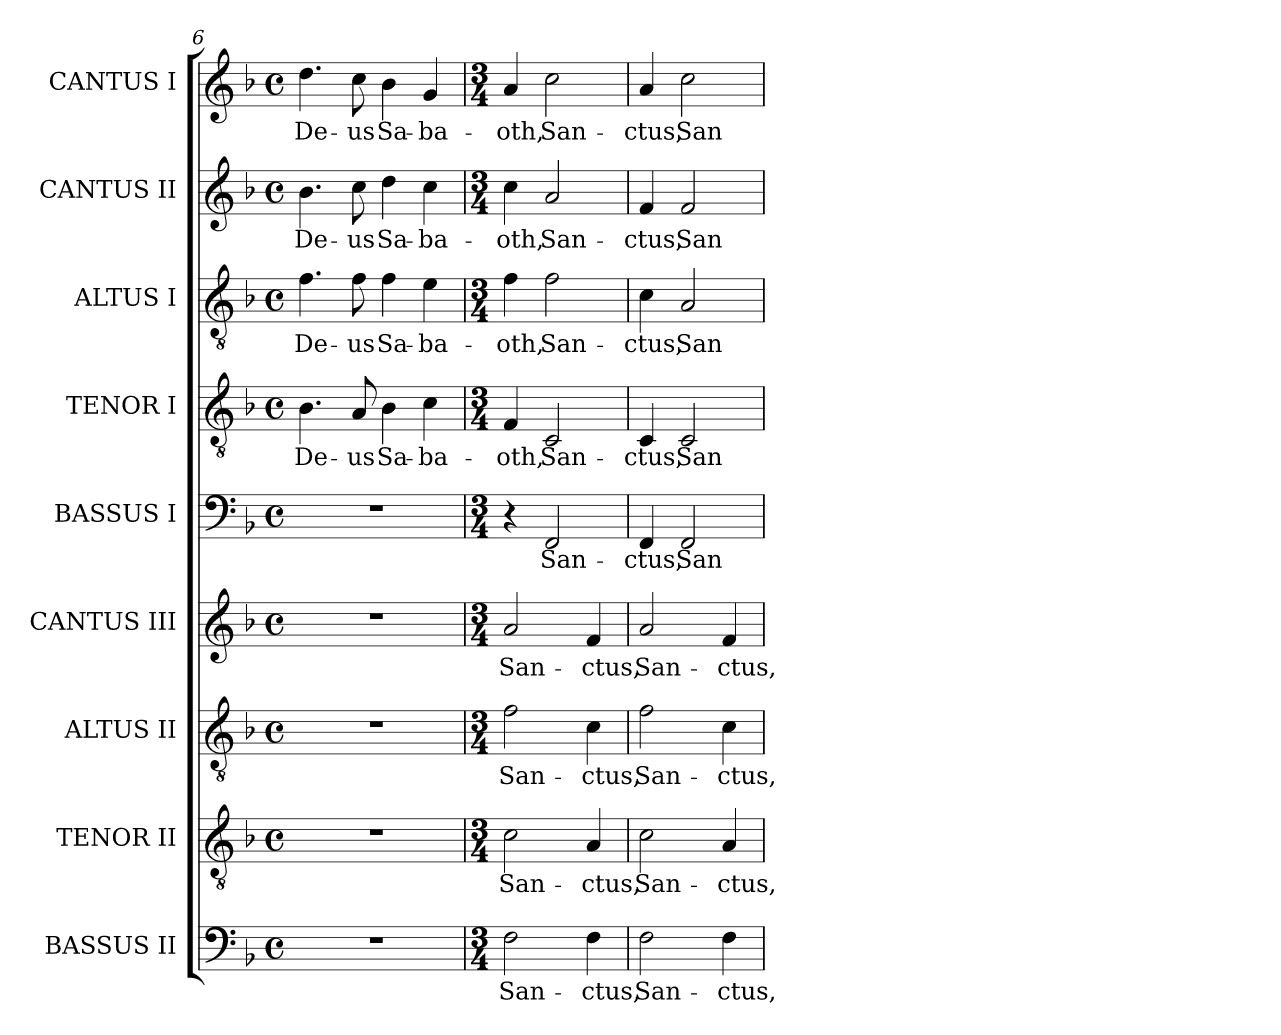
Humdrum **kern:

**kern	**text	**kern	**text	**kern	**text	**kern	**text	**kern	**text	**kern	**text	**kern	**text	**kern	**text	**kern	**text
*part9	*part9	*part8	*part8	*part7	*part7	*part6	*part6	*part5	*part5	*part4	*part4	*part3	*part3	*part2	*part2	*part1	*part1
*staff9	*staff9	*staff8	*staff8	*staff7	*staff7	*staff6	*staff6	*staff5	*staff5	*staff4	*staff4	*staff3	*staff3	*staff2	*staff2	*staff1	*staff1
*I"BASSUS II	*	*I"TENOR II	*	*I"ALTUS II	*	*I"CANTUS III	*	*I"BASSUS I	*	*I"TENOR I	*	*I"ALTUS I	*	*I"CANTUS II	*	*I"CANTUS I	*
*I'B. II	*	*I'T. II	*	*I'A. II	*	*I'C. III	*	*I'B. I	*	*I'T. I	*	*I'A. I	*	*I'C. II	*	*I'C. I	*
*clefF4	*	*clefGv2	*	*clefGv2	*	*clefG2	*	*clefF4	*	*clefGv2	*	*clefGv2	*	*clefG2	*	*clefG2	*
*	*	*ITrd7c12	*	*ITrd7c12	*	*	*	*	*	*ITrd7c12	*	*ITrd7c12	*	*	*	*	*
*k[b-]	*	*k[b-]	*	*k[b-]	*	*k[b-]	*	*k[b-]	*	*k[b-]	*	*k[b-]	*	*k[b-]	*	*k[b-]	*
*F:	*	*F:	*	*F:	*	*F:	*	*F:	*	*F:	*	*F:	*	*F:	*	*F:	*
*M4/4	*	*M4/4	*	*M4/4	*	*M4/4	*	*M4/4	*	*M4/4	*	*M4/4	*	*M4/4	*	*M4/4	*
*met(c)	*	*met(c)	*	*met(c)	*	*met(c)	*	*met(c)	*	*met(c)	*	*met(c)	*	*met(c)	*	*met(c)	*
=6	=6	=6	=6	=6	=6	=6	=6	=6	=6	=6	=6	=6	=6	=6	=6	=6	=6
!	!	!	!	!	!	!	!	!	!	!	!LO:LY:b:color=#000000	!	!	!	!	!	!
!	!	!	!	!	!	!	!	!	!	!	!	!	!LO:LY:b:color=#000000	!	!	!	!
!	!	!	!	!	!	!	!	!	!	!	!	!	!	!	!LO:LY:b:color=#000000	!	!
!	!	!	!	!	!	!	!	!	!	!	!	!	!	!	!	!	!LO:LY:b:color=#000000
1r	.	1r	.	1r	.	1r	.	1r	.	4.BB-i\	De-	4.Fi\	De-	4.b-i\	De-	4.ddi\	De-
!	!	!	!	!	!	!	!	!	!	!	!LO:LY:b:color=#000000	!	!	!	!	!	!
!	!	!	!	!	!	!	!	!	!	!	!	!	!LO:LY:b:color=#000000	!	!	!	!
!	!	!	!	!	!	!	!	!	!	!	!	!	!	!	!LO:LY:b:color=#000000	!	!
!	!	!	!	!	!	!	!	!	!	!	!	!	!	!	!	!	!LO:LY:b:color=#000000
.	.	.	.	.	.	.	.	.	.	8AAi/	-us	8Fi\	-us	8cci\	-us	8cci\	-us
!	!	!	!	!	!	!	!	!	!	!	!LO:LY:b:color=#000000	!	!	!	!	!	!
!	!	!	!	!	!	!	!	!	!	!	!	!	!LO:LY:b:color=#000000	!	!	!	!
!	!	!	!	!	!	!	!	!	!	!	!	!	!	!	!LO:LY:b:color=#000000	!	!
!	!	!	!	!	!	!	!	!	!	!	!	!	!	!	!	!	!LO:LY:b:color=#000000
.	.	.	.	.	.	.	.	.	.	4BB-i\	Sa-	4Fi\	Sa-	4ddi\	Sa-	4b-i\	Sa-
!	!	!	!	!	!	!	!	!	!	!	!LO:LY:b:color=#000000	!	!	!	!	!	!
!	!	!	!	!	!	!	!	!	!	!	!	!	!LO:LY:b:color=#000000	!	!	!	!
!	!	!	!	!	!	!	!	!	!	!	!	!	!	!	!LO:LY:b:color=#000000	!	!
!	!	!	!	!	!	!	!	!	!	!	!	!	!	!	!	!	!LO:LY:b:color=#000000
.	.	.	.	.	.	.	.	.	.	4Ci\	-ba-	4Ei\	-ba-	4cci\	-ba-	4gi/	-ba-
=7	=7	=7	=7	=7	=7	=7	=7	=7	=7	=7	=7	=7	=7	=7	=7	=7	=7
*M3/4	*	*M3/4	*	*M3/4	*	*M3/4	*	*M3/4	*	*M3/4	*	*M3/4	*	*M3/4	*	*M3/4	*
!	!LO:LY:b:color=#000000	!	!	!	!	!	!	!	!	!	!	!	!	!	!	!	!
!	!	!	!LO:LY:b:color=#000000	!	!	!	!	!	!	!	!	!	!	!	!	!	!
!	!	!	!	!	!LO:LY:b:color=#000000	!	!	!	!	!	!	!	!	!	!	!	!
!	!	!	!	!	!	!	!LO:LY:b:color=#000000	!	!	!	!	!	!	!	!	!	!
!	!	!	!	!	!	!	!	!	!	!	!LO:LY:b:color=#000000	!	!	!	!	!	!
!	!	!	!	!	!	!	!	!	!	!	!	!	!LO:LY:b:color=#000000	!	!	!	!
!	!	!	!	!	!	!	!	!	!	!	!	!	!	!	!LO:LY:b:color=#000000	!	!
!	!	!	!	!	!	!	!	!	!	!	!	!	!	!	!	!	!LO:LY:b:color=#000000
2Fi\	San-	2Ci\	San-	2Fi\	San-	2ai/	San-	4r	.	4FFi/	-oth,	4Fi\	-oth,	4cci\	-oth,	4ai/	-oth,
!	!	!	!	!	!	!	!	!	!LO:LY:b:color=#000000	!	!	!	!	!	!	!	!
!	!	!	!	!	!	!	!	!	!	!	!LO:LY:b:color=#000000	!	!	!	!	!	!
!	!	!	!	!	!	!	!	!	!	!	!	!	!LO:LY:b:color=#000000	!	!	!	!
!	!	!	!	!	!	!	!	!	!	!	!	!	!	!	!LO:LY:b:color=#000000	!	!
!	!	!	!	!	!	!	!	!	!	!	!	!	!	!	!	!	!LO:LY:b:color=#000000
.	.	.	.	.	.	.	.	2FFi/	San-	2CCi/	San-	2Fi\	San-	2ai/	San-	2cci\	San-
!	!LO:LY:b:color=#000000	!	!	!	!	!	!	!	!	!	!	!	!	!	!	!	!
!	!	!	!LO:LY:b:color=#000000	!	!	!	!	!	!	!	!	!	!	!	!	!	!
!	!	!	!	!	!LO:LY:b:color=#000000	!	!	!	!	!	!	!	!	!	!	!	!
!	!	!	!	!	!	!	!LO:LY:b:color=#000000	!	!	!	!	!	!	!	!	!	!
4Fi\	-ctus,	4AAi/	-ctus,	4Ci\	-ctus,	4fi/	-ctus,	.	.	.	.	.	.	.	.	.	.
!!LO:PB:g=z
=8	=8	=8	=8	=8	=8	=8	=8	=8	=8	=8	=8	=8	=8	=8	=8	=8	=8
!	!LO:LY:b:color=#000000	!	!	!	!	!	!	!	!	!	!	!	!	!	!	!	!
!	!	!	!LO:LY:b:color=#000000	!	!	!	!	!	!	!	!	!	!	!	!	!	!
!	!	!	!	!	!LO:LY:b:color=#000000	!	!	!	!	!	!	!	!	!	!	!	!
!	!	!	!	!	!	!	!LO:LY:b:color=#000000	!	!	!	!	!	!	!	!	!	!
!	!	!	!	!	!	!	!	!	!LO:LY:b:color=#000000	!	!	!	!	!	!	!	!
!	!	!	!	!	!	!	!	!	!	!	!LO:LY:b:color=#000000	!	!	!	!	!	!
!	!	!	!	!	!	!	!	!	!	!	!	!	!LO:LY:b:color=#000000	!	!	!	!
!	!	!	!	!	!	!	!	!	!	!	!	!	!	!	!LO:LY:b:color=#000000	!	!
!	!	!	!	!	!	!	!	!	!	!	!	!	!	!	!	!	!LO:LY:b:color=#000000
2Fi\	San-	2Ci\	San-	2Fi\	San-	2ai/	San-	4FFi/	-ctus,	4CCi/	-ctus,	4Ci\	-ctus,	4fi/	-ctus,	4ai/	-ctus,
!	!	!	!	!	!	!	!	!	!LO:LY:b:color=#000000	!	!	!	!	!	!	!	!
!	!	!	!	!	!	!	!	!	!	!	!LO:LY:b:color=#000000	!	!	!	!	!	!
!	!	!	!	!	!	!	!	!	!	!	!	!	!LO:LY:b:color=#000000	!	!	!	!
!	!	!	!	!	!	!	!	!	!	!	!	!	!	!	!LO:LY:b:color=#000000	!	!
!	!	!	!	!	!	!	!	!	!	!	!	!	!	!	!	!	!LO:LY:b:color=#000000
.	.	.	.	.	.	.	.	2FFi/	San-	2CCi/	San-	2AAi/	San-	2fi/	San-	2cci\	San-
!	!LO:LY:b:color=#000000	!	!	!	!	!	!	!	!	!	!	!	!	!	!	!	!
!	!	!	!LO:LY:b:color=#000000	!	!	!	!	!	!	!	!	!	!	!	!	!	!
!	!	!	!	!	!LO:LY:b:color=#000000	!	!	!	!	!	!	!	!	!	!	!	!
!	!	!	!	!	!	!	!LO:LY:b:color=#000000	!	!	!	!	!	!	!	!	!	!
4Fi\	-ctus,	4AAi/	-ctus,	4Ci\	-ctus,	4fi/	-ctus,	.	.	.	.	.	.	.	.	.	.
=	=	=	=	=	=	=	=	=	=	=	=	=	=	=	=	=	=
*-	*-	*-	*-	*-	*-	*-	*-	*-	*-	*-	*-	*-	*-	*-	*-	*-	*-
